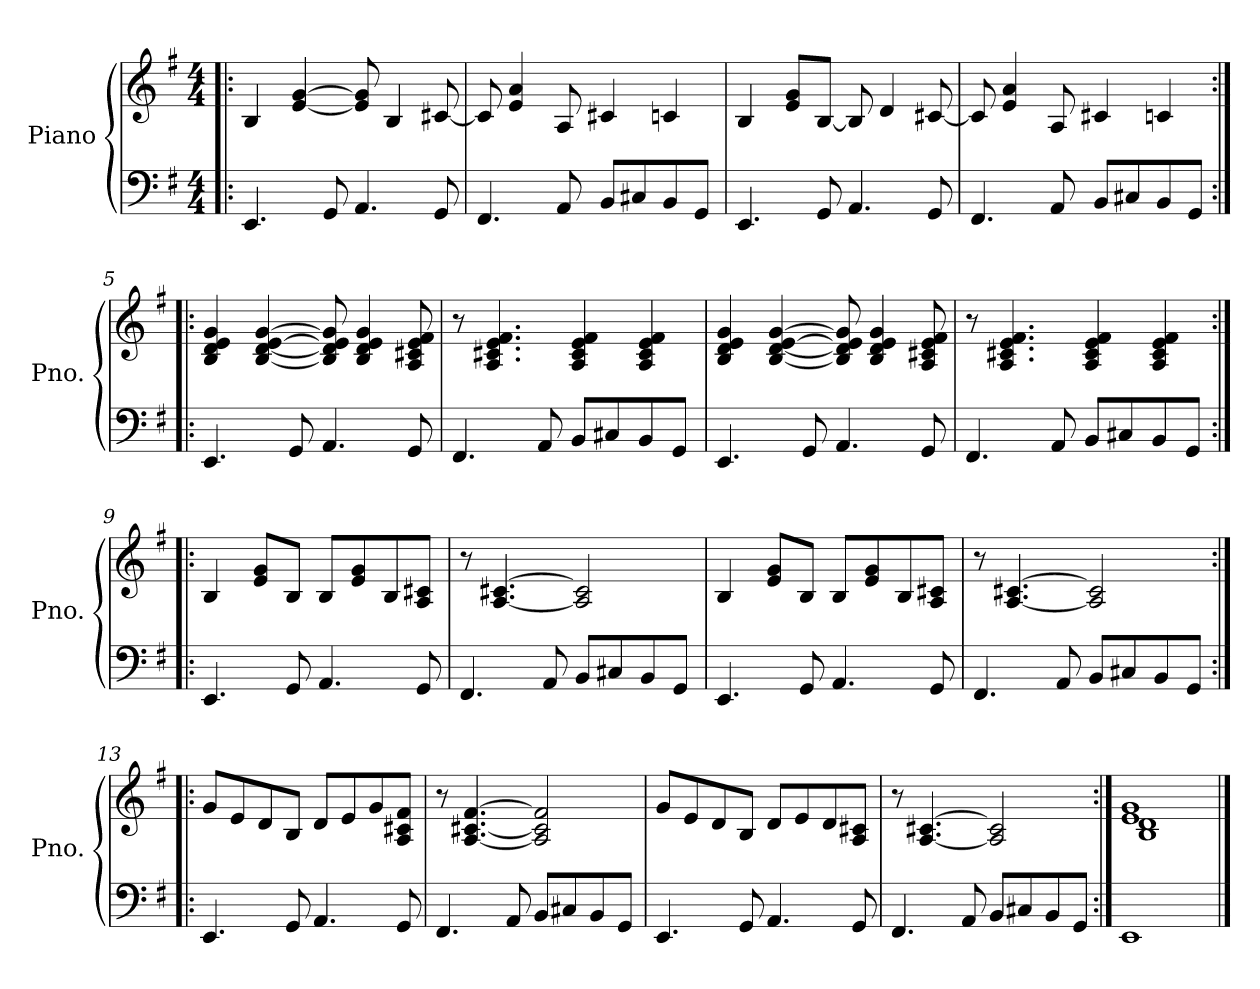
**kern	**kern
*part1	*part1
*staff2	*staff1
*I"Piano	*
*I'Pno.	*
*clefF4	*clefG2
*k[f#]	*k[f#]
*e:	*e:
*M4/4	*M4/4
*MM138	*MM138
=1!|:	=1!|:
4.EE/	4B/
.	[4e/ [4g/
8GG/	.
4.AA/	8e/] 8g/]
.	4B/
8GG/	[8c#X/
=2	=2
4.FF#/	8c#/]
.	4e/ 4a/
8AA/	8A/
8BB/L	4c#X/
8C#X/	.
8BB/	4cn/
8GG/J	.
=3	=3
4.EE/	4B/
.	8e/ 8g/L
8GG/	[8B/J
4.AA/	8B/]
.	4d/
8GG/	[8c#X/
=4	=4
4.FF#/	8c#/]
.	4e/ 4a/
8AA/	8A/
8BB/L	4c#X/
8C#X/	.
8BB/	4cn/
8GG/J	.
!!LO:LB:g=z
=5:|!|:	=5:|!|:
4.EE/	4B/ 4d/ 4e/ 4g/
.	[4B/ [4d/ [4e/ [4g/
8GG/	.
4.AA/	8B/] 8d/] 8e/] 8g/]
.	4B/ 4d/ 4e/ 4g/
8GG/	8A/ 8c#X/ 8e/ 8f#/
=6	=6
4.FF#/	8r
.	4.A/ 4.c#X/ 4.e/ 4.f#/
8AA/	.
8BB/L	4A/ 4c#/ 4e/ 4f#/
8C#X/	.
8BB/	4A/ 4c#/ 4e/ 4f#/
8GG/J	.
=7	=7
4.EE/	4B/ 4d/ 4e/ 4g/
.	[4B/ [4d/ [4e/ [4g/
8GG/	.
4.AA/	8B/] 8d/] 8e/] 8g/]
.	4B/ 4d/ 4e/ 4g/
8GG/	8A/ 8c#X/ 8e/ 8f#/
=8	=8
4.FF#/	8r
.	4.A/ 4.c#X/ 4.e/ 4.f#/
8AA/	.
8BB/L	4A/ 4c#/ 4e/ 4f#/
8C#X/	.
8BB/	4A/ 4c#/ 4e/ 4f#/
8GG/J	.
!!LO:LB:g=z
=9:|!|:	=9:|!|:
4.EE/	4B/
.	8e/ 8g/L
8GG/	8B/J
4.AA/	8B/L
.	8e/ 8g/
.	8B/
8GG/	8A/ 8c#X/J
=10	=10
4.FF#/	8r
.	[4.A/ [4.c#X/
8AA/	.
8BB/L	2A/] 2c#/]
8C#X/	.
8BB/	.
8GG/J	.
=11	=11
4.EE/	4B/
.	8e/ 8g/L
8GG/	8B/J
4.AA/	8B/L
.	8e/ 8g/
.	8B/
8GG/	8A/ 8c#X/J
=12	=12
4.FF#/	8r
.	[4.A/ [4.c#X/
8AA/	.
8BB/L	2A/] 2c#/]
8C#X/	.
8BB/	.
8GG/J	.
!!LO:LB:g=z
=13:|!|:	=13:|!|:
4.EE/	8g/L
.	8e/
.	8d/
8GG/	8B/J
4.AA/	8d/L
.	8e/
.	8g/
8GG/	8A/ 8c#X/ 8f#/J
=14	=14
4.FF#/	8r
.	[4.A/ [4.c#X/ [4.f#/
8AA/	.
8BB/L	2A/] 2c#/] 2f#/]
8C#X/	.
8BB/	.
8GG/J	.
=15	=15
4.EE/	8g/L
.	8e/
.	8d/
8GG/	8B/J
4.AA/	8d/L
.	8e/
.	8d/
8GG/	8A/ 8c#X/J
=16	=16
4.FF#/	8r
.	[4.A/ [4.c#X/
8AA/	.
8BB/L	2A/] 2c#/]
8C#X/	.
8BB/	.
8GG/J	.
!!LO:LB:g=z
=17:|!	=17:|!
*	*^
1EE	1e 1g	1B 1d
*	*v	*v
==	==
*-	*-
